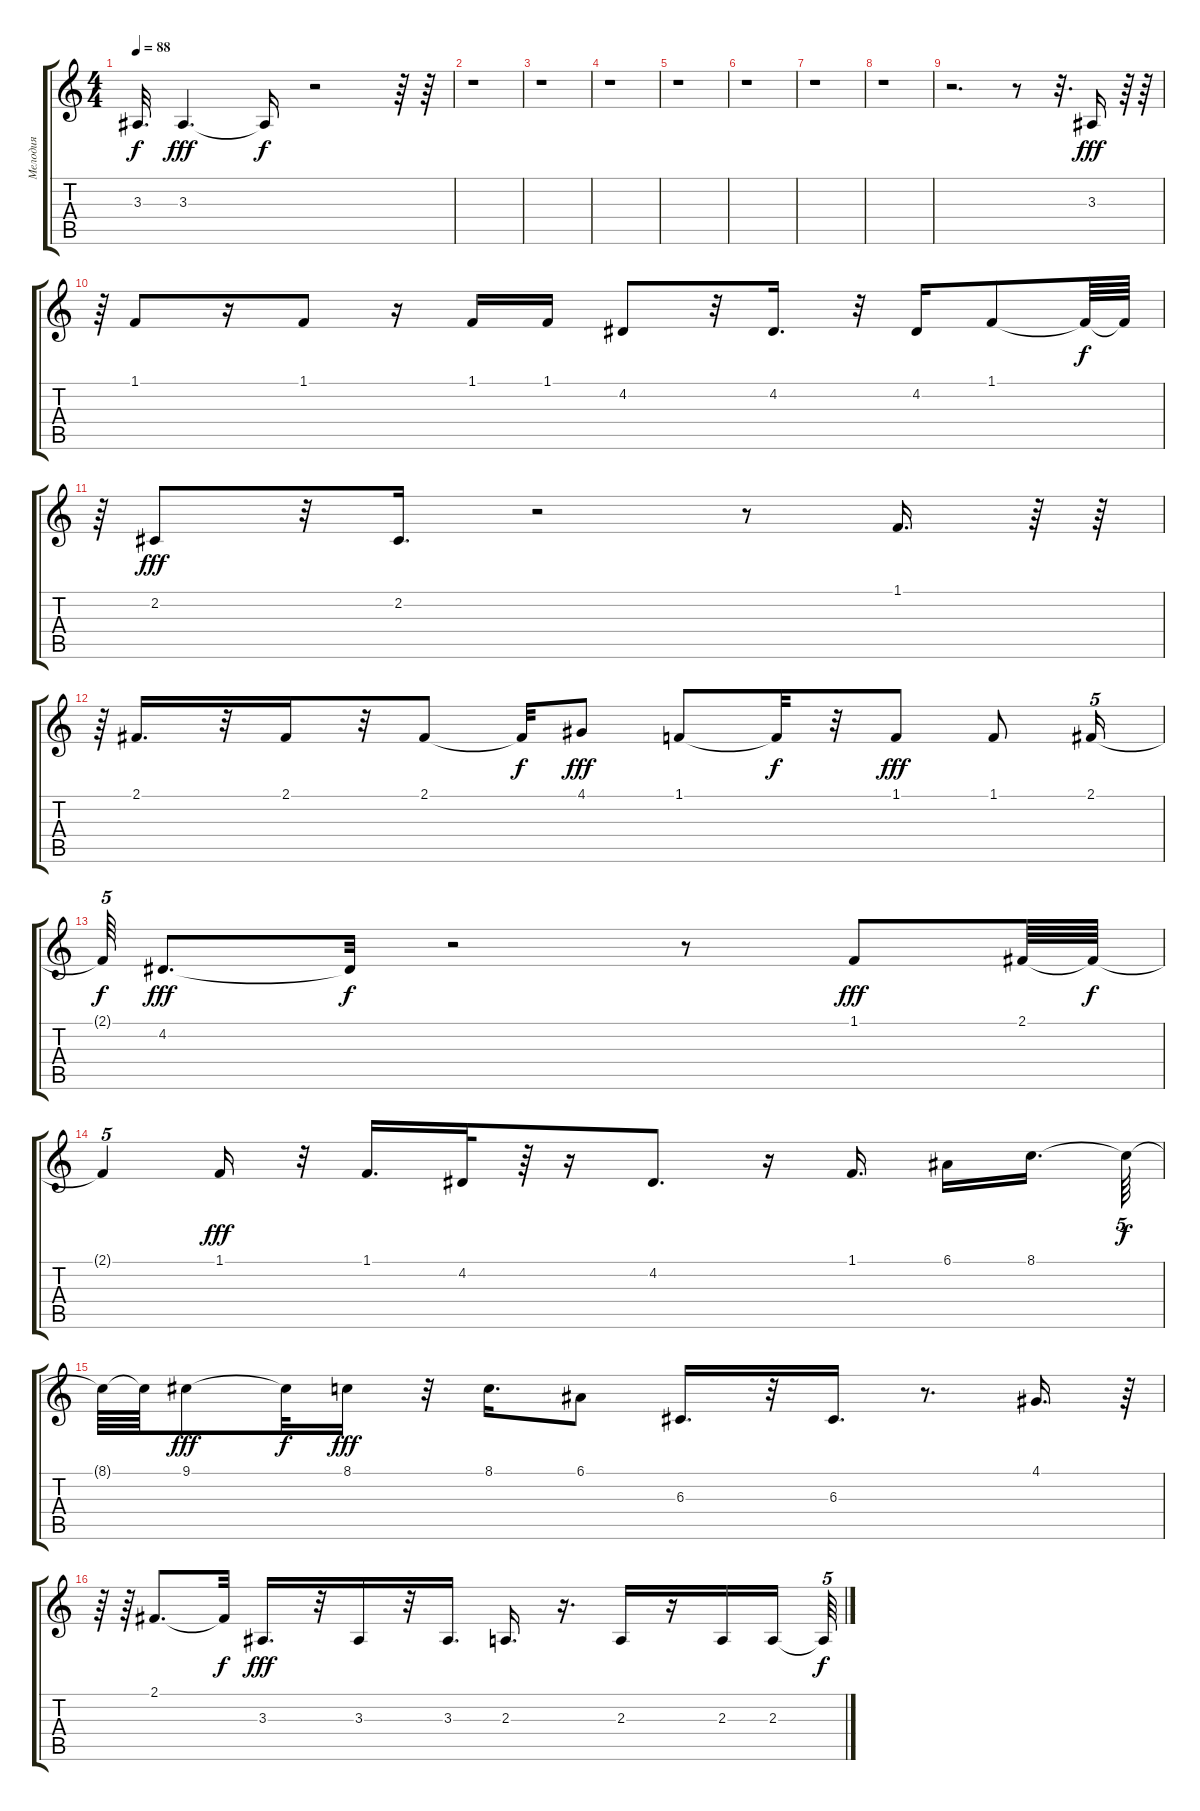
\track ("Мелодия" "Мелодия") {instrument fx5brightness}
\staff {score tabs}
\tuning (E4 B3 G3 D3 A2 E2) {hide}
\ts (4 4)
\tempo 88
\clef g2
\ks c
3.3{t}.32{d dy f} 3.3.4{d dy fff} 3.3{t}.16{dy f} r.2 r.64 r.64 |
r.1 |
r.1 |
r.1 |
r.1 |
r.1 |
r.1 |
r.1 |
r.2{d} r.8 r.32{d} 3.3.16{dy fff} r.64 r.64 |
r.64{tu (5 4)} 1.1.8 r.16 1.1.8 r.16 1.1.16 1.1.16 4.2.8 r.32 4.2.16{d} r.32 4.2.16 1.1.8 1.1{t}.64{dy f} 1.1{t}.64 |
r.64{tu (5 4)} 2.2.8{dy fff} r.32 2.2.16{d} r.2 r.8 1.1.16{d} r.64 r.64 |
r.64{tu (5 4)} 2.1.16{d} r.32 2.1.16 r.32 2.1.8 2.1{t}.32{dy f} 4.1.8{dy fff} 1.1.8 1.1{t}.32{dy f} r.32 1.1.8{dy fff} 1.1.8 2.1.16{tu (5 4)} |
2.1{t}.64{tu (5 4) dy f} 4.2.8{d dy fff} 4.2{t}.32{dy f} r.2 r.8 1.1.8{dy fff} 2.1.64 2.1{t}.64{dy f} |
2.1{t}.4{tu (5 4)} 1.1.16{dy fff} r.32 1.1.16{d} 4.2.32 r.64 r.16 4.2.8{d} r.16 1.1.16{d} 6.1.16 8.1.16{d beam splitsecondary} 8.1{t}.64{tu (5 4) dy f} |
8.1{t}.64 8.1{t}.64 9.1.8{dy fff} 9.1{t}.32{dy f} 8.1.16{dy fff} r.32 8.1.16{d} 6.1.8 6.3.16{d} r.32 6.3.16{d} r.8{d} 4.1.16{d} r.64{tu (5 4)} |
r.64 r.64 2.1.8{d} 2.1{t}.32{dy f} 3.3.16{d dy fff} r.32 3.3.16 r.32 3.3.16{d} 2.3.16{d} r.16{d} 2.3.16 r.16 2.3.16 2.3.16 2.3{t}.64{tu (5 4) dy f}
